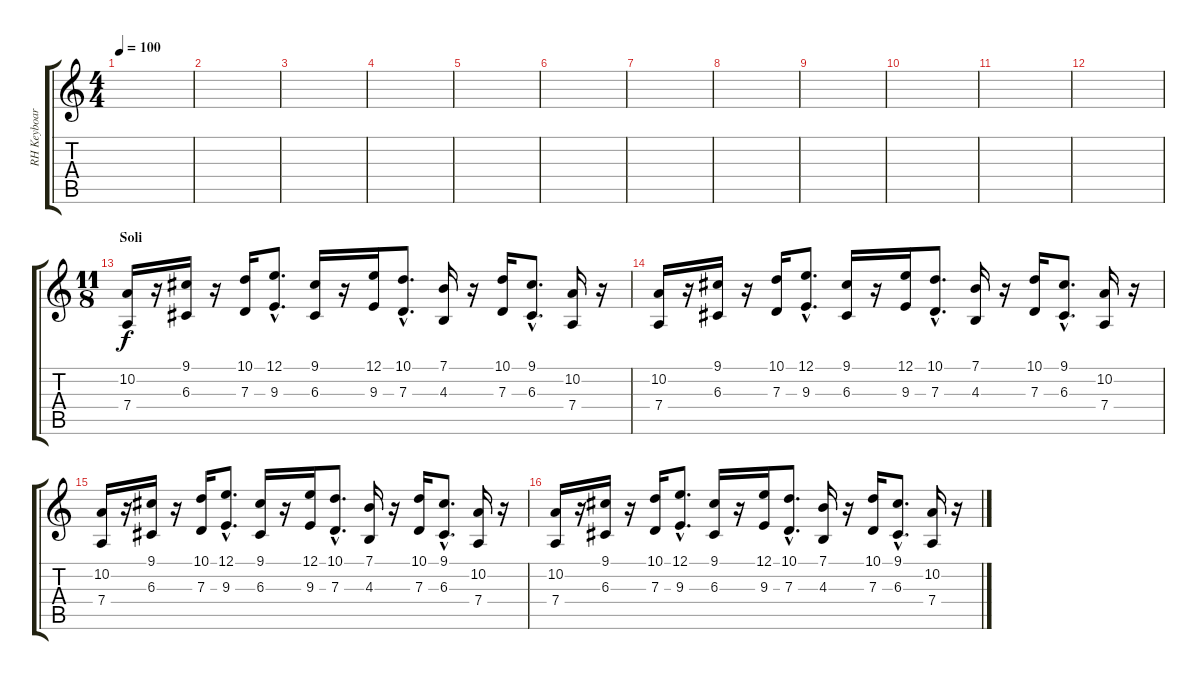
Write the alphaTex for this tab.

\track ("RH Keyboard" "RH Keyboar") {instrument piccolo}
\staff {score tabs}
\tuning (E4 B3 G3 D3 A2 E2) {hide}
\ts (4 4)
\tempo 100
\clef g2
\ks c
|
|
|
|
|
|
|
|
|
|
|
|
\ts (11 8)
\section ("" "Soli")
(10.2 7.4).16{volume 12 instrument synthbrass2} r.16 (9.1 6.3).16 r.16 (10.1 7.3).16 (12.1{hac} 9.3{hac}).8{d} (9.1 6.3).16 r.16 (12.1 9.3).16 (10.1{hac} 7.3{hac}).8{d} (7.1 4.3).16 r.16 (10.1 7.3).16 (9.1{hac} 6.3{hac}).8{d} (10.2 7.4).16 r.16 |
(10.2 7.4).16 r.16 (9.1 6.3).16 r.16 (10.1 7.3).16 (12.1{hac} 9.3{hac}).8{d} (9.1 6.3).16 r.16 (12.1 9.3).16 (10.1{hac} 7.3{hac}).8{d} (7.1 4.3).16 r.16 (10.1 7.3).16 (9.1{hac} 6.3{hac}).8{d} (10.2 7.4).16 r.16 |
(10.2 7.4).16 r.16 (9.1 6.3).16 r.16 (10.1 7.3).16 (12.1{hac} 9.3{hac}).8{d} (9.1 6.3).16 r.16 (12.1 9.3).16 (10.1{hac} 7.3{hac}).8{d} (7.1 4.3).16 r.16 (10.1 7.3).16 (9.1{hac} 6.3{hac}).8{d} (10.2 7.4).16 r.16 |
(10.2 7.4).16 r.16 (9.1 6.3).16 r.16 (10.1 7.3).16 (12.1{hac} 9.3{hac}).8{d} (9.1 6.3).16 r.16 (12.1 9.3).16 (10.1{hac} 7.3{hac}).8{d} (7.1 4.3).16 r.16 (10.1 7.3).16 (9.1{hac} 6.3{hac}).8{d} (10.2 7.4).16 r.16
